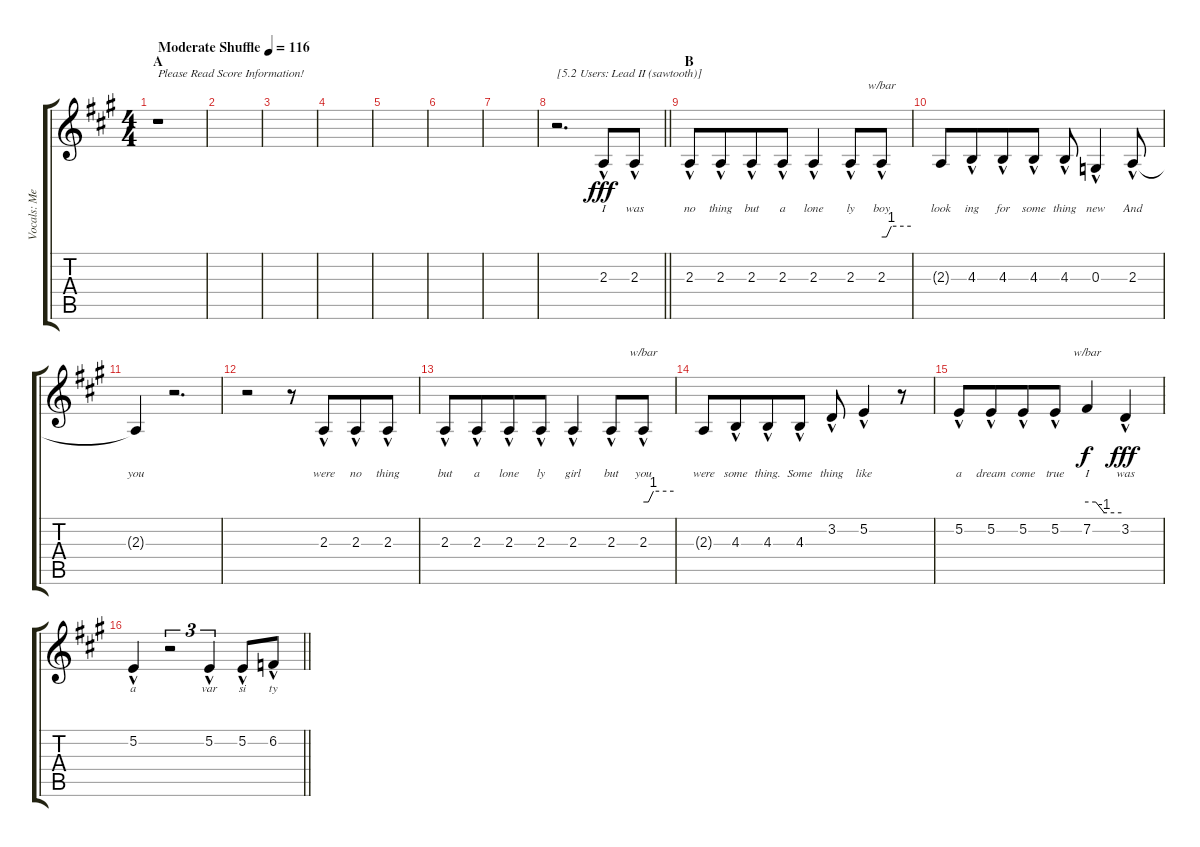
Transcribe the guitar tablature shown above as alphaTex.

\track ("Vocals: Meatloaf" "Vocals: Me") {instrument lead2sawtooth}
\staff {score tabs}
\tuning (E4 B3 G3 D3 A2 E2) {hide}
\ts (4 4)
\section ("" "A")
\tempo (116 "Moderate Shuffle")
\clef g2
\ks a
r.1{txt "Please Read Score Information!" dy fff instrument lead2sawtooth} |
|
|
|
|
|
|
\barLineRight lightlight
r.2{d txt "[5.2 Users: Lead II (sawtooth)]"} 2.3{hac}.8{lyrics (0 "I") lyrics (1 "") lyrics (2 "") lyrics (3 "") lyrics (4 "")} 2.3{hac}.8{lyrics (0 "was") lyrics (1 "") lyrics (2 "") lyrics (3 "") lyrics (4 "")} |
\section ("" "B")
2.3{hac}.8{lyrics (0 "no") lyrics (1 "") lyrics (2 "") lyrics (3 "") lyrics (4 "")} 2.3{hac}.8{lyrics (0 "thing") lyrics (1 "") lyrics (2 "") lyrics (3 "") lyrics (4 "") beam merge} 2.3{hac}.8{lyrics (0 "but") lyrics (1 "") lyrics (2 "") lyrics (3 "") lyrics (4 "")} 2.3{hac}.8{lyrics (0 "a") lyrics (1 "") lyrics (2 "") lyrics (3 "") lyrics (4 "")} 2.3{hac}.4{lyrics (0 "lone") lyrics (1 "") lyrics (2 "") lyrics (3 "") lyrics (4 "")} 2.3{hac}.8{lyrics (0 "ly") lyrics (1 "") lyrics (2 "") lyrics (3 "") lyrics (4 "")} 2.3{hac}.8{tbe (custom default 0 0 10 0 20 4 60 4) lyrics (0 "boy") lyrics (1 "") lyrics (2 "") lyrics (3 "") lyrics (4 "")} |
2.3{t}.8{lyrics (0 "look") lyrics (1 "") lyrics (2 "") lyrics (3 "") lyrics (4 "")} 4.3{hac}.8{lyrics (0 "ing") lyrics (1 "") lyrics (2 "") lyrics (3 "") lyrics (4 "") beam merge} 4.3{hac}.8{lyrics (0 "for") lyrics (1 "") lyrics (2 "") lyrics (3 "") lyrics (4 "")} 4.3{hac}.8{lyrics (0 "some") lyrics (1 "") lyrics (2 "") lyrics (3 "") lyrics (4 "")} 4.3{hac}.8{lyrics (0 "thing") lyrics (1 "") lyrics (2 "") lyrics (3 "") lyrics (4 "")} 0.3{hac}.4{lyrics (0 "new") lyrics (1 "") lyrics (2 "") lyrics (3 "") lyrics (4 "")} 2.3{hac}.8{lyrics (0 "And") lyrics (1 "") lyrics (2 "") lyrics (3 "") lyrics (4 "")} |
2.3{t}.4{lyrics (0 "you") lyrics (1 "") lyrics (2 "") lyrics (3 "") lyrics (4 "")} r.2{d} |
r.2 r.8 2.3{hac}.8{lyrics (0 "were") lyrics (1 "") lyrics (2 "") lyrics (3 "") lyrics (4 "") beam merge} 2.3{hac}.8{lyrics (0 "no") lyrics (1 "") lyrics (2 "") lyrics (3 "") lyrics (4 "")} 2.3{hac}.8{lyrics (0 "thing") lyrics (1 "") lyrics (2 "") lyrics (3 "") lyrics (4 "")} |
2.3{hac}.8{lyrics (0 "but") lyrics (1 "") lyrics (2 "") lyrics (3 "") lyrics (4 "")} 2.3{hac}.8{lyrics (0 "a") lyrics (1 "") lyrics (2 "") lyrics (3 "") lyrics (4 "") beam merge} 2.3{hac}.8{lyrics (0 "lone") lyrics (1 "") lyrics (2 "") lyrics (3 "") lyrics (4 "")} 2.3{hac}.8{lyrics (0 "ly") lyrics (1 "") lyrics (2 "") lyrics (3 "") lyrics (4 "")} 2.3{hac}.4{lyrics (0 "girl") lyrics (1 "") lyrics (2 "") lyrics (3 "") lyrics (4 "")} 2.3{hac}.8{lyrics (0 "but") lyrics (1 "") lyrics (2 "") lyrics (3 "") lyrics (4 "")} 2.3{hac}.8{tbe (custom default 0 0 10 0 20 4 60 4) lyrics (0 "you") lyrics (1 "") lyrics (2 "") lyrics (3 "") lyrics (4 "")} |
2.3{t}.8{lyrics (0 "were") lyrics (1 "") lyrics (2 "") lyrics (3 "") lyrics (4 "")} 4.3{hac}.8{lyrics (0 "some") lyrics (1 "") lyrics (2 "") lyrics (3 "") lyrics (4 "") beam merge} 4.3{hac}.8{lyrics (0 "thing.") lyrics (1 "") lyrics (2 "") lyrics (3 "") lyrics (4 "")} 4.3{hac}.8{lyrics (0 "Some") lyrics (1 "") lyrics (2 "") lyrics (3 "") lyrics (4 "")} 3.2{hac}.8{lyrics (0 "thing") lyrics (1 "") lyrics (2 "") lyrics (3 "") lyrics (4 "")} 5.2{hac}.4{lyrics (0 "like") lyrics (1 "") lyrics (2 "") lyrics (3 "") lyrics (4 "")} r.8 |
5.2{hac}.8{lyrics (0 "a") lyrics (1 "") lyrics (2 "") lyrics (3 "") lyrics (4 "")} 5.2{hac}.8{lyrics (0 "dream") lyrics (1 "") lyrics (2 "") lyrics (3 "") lyrics (4 "") beam merge} 5.2{hac}.8{lyrics (0 "come") lyrics (1 "") lyrics (2 "") lyrics (3 "") lyrics (4 "")} 5.2{hac}.8{lyrics (0 "true") lyrics (1 "") lyrics (2 "") lyrics (3 "") lyrics (4 "")} 7.2.4{tbe (custom default 0 0 15 0 30 -4 60 -4) lyrics (0 "I") lyrics (1 "") lyrics (2 "") lyrics (3 "") lyrics (4 "") dy f} 3.2{hac}.4{lyrics (0 "was") lyrics (1 "") lyrics (2 "") lyrics (3 "") lyrics (4 "") dy fff} |
\barLineRight lightlight
5.2{hac}.4{lyrics (0 "a") lyrics (1 "") lyrics (2 "") lyrics (3 "") lyrics (4 "")} r.2{tu (3 2)} 5.2{hac}.4{tu (3 2) lyrics (0 "var") lyrics (1 "") lyrics (2 "") lyrics (3 "") lyrics (4 "")} 5.2{hac}.8{lyrics (0 "si") lyrics (1 "") lyrics (2 "") lyrics (3 "") lyrics (4 "")} 6.2{hac}.8{lyrics (0 "ty") lyrics (1 "") lyrics (2 "") lyrics (3 "") lyrics (4 "")}
